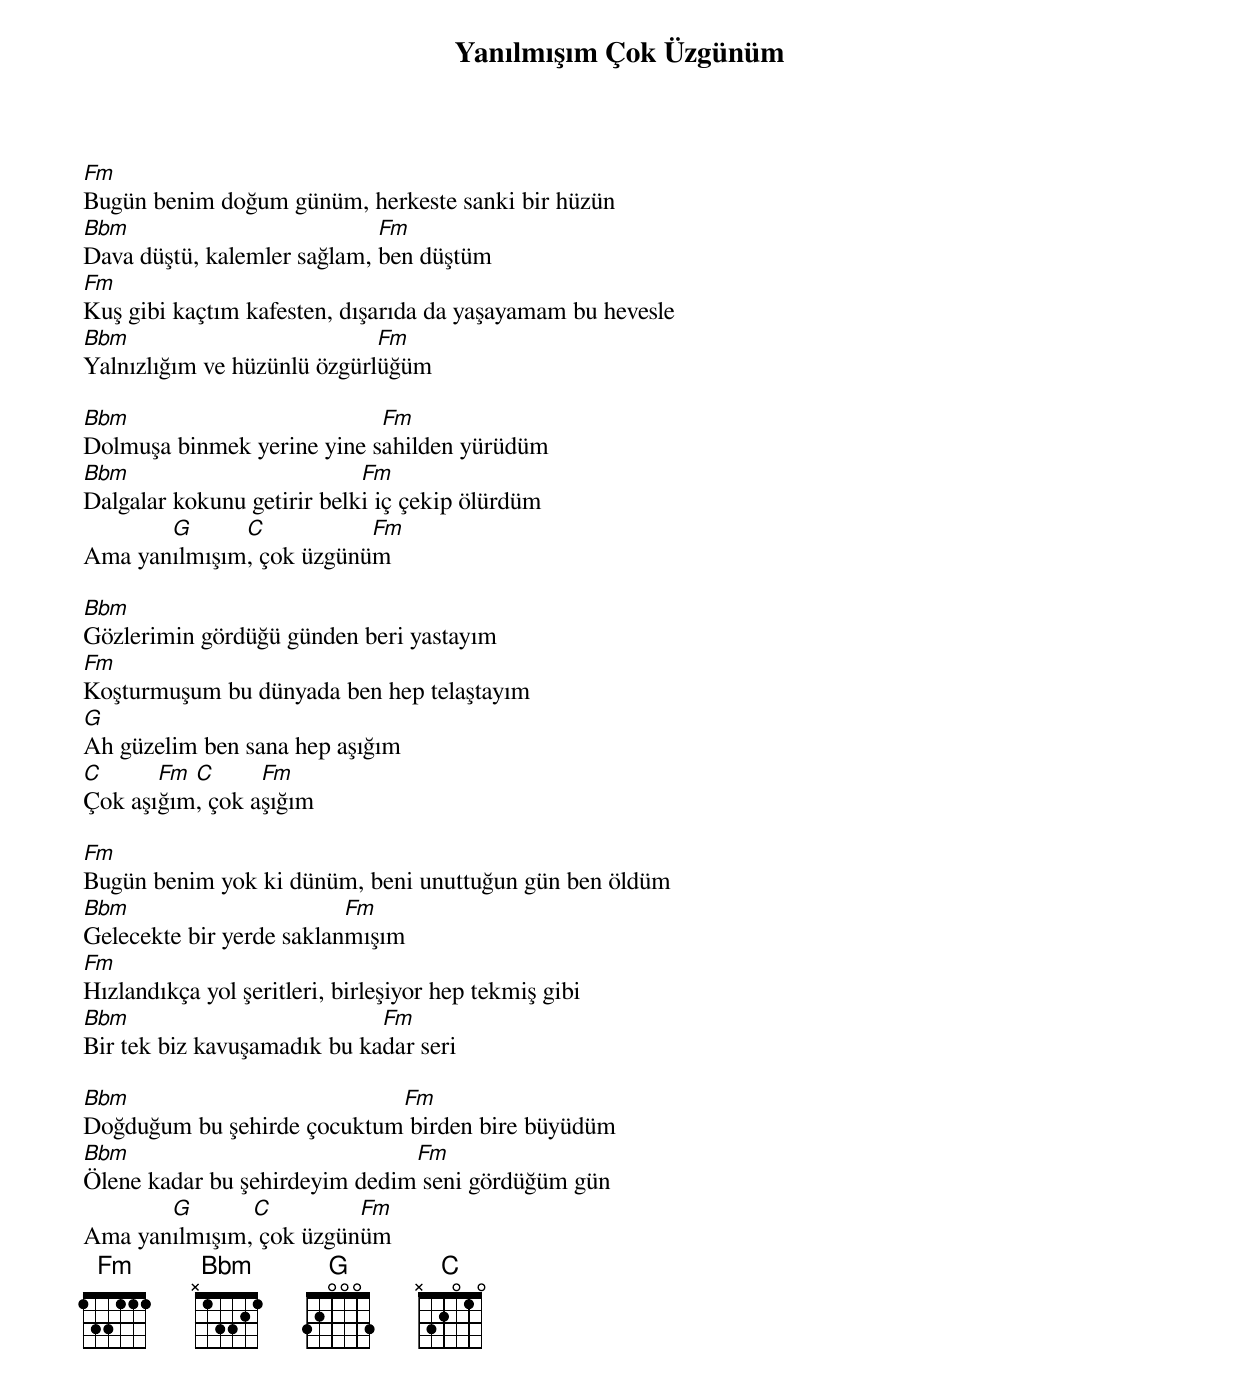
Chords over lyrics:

{title: Yanılmışım Çok Üzgünüm}
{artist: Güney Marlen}

Fm
Bugün benim doğum günüm, herkeste sanki bir hüzün
Bbm                          Fm
Dava düştü, kalemler sağlam, ben düştüm
Fm
Kuş gibi kaçtım kafesten, dışarıda da yaşayamam bu hevesle
Bbm                          Fm
Yalnızlığım ve hüzünlü özgürlüğüm

Bbm                         Fm
Dolmuşa binmek yerine yine sahilden yürüdüm
Bbm                         Fm
Dalgalar kokunu getirir belki iç çekip ölürdüm
       G      C           Fm
Ama yanılmışım, çok üzgünüm

Bbm
Gözlerimin gördüğü günden beri yastayım
Fm
Koşturmuşum bu dünyada ben hep telaştayım
G
Ah güzelim ben sana hep aşığım
C      Fm C      Fm
Çok aşığım, çok aşığım

Fm
Bugün benim yok ki dünüm, beni unuttuğun gün ben öldüm
Bbm                       Fm
Gelecekte bir yerde saklanmışım
Fm
Hızlandıkça yol şeritleri, birleşiyor hep tekmiş gibi
Bbm                          Fm
Bir tek biz kavuşamadık bu kadar seri

Bbm                         Fm
Doğduğum bu şehirde çocuktum birden bire büyüdüm
Bbm                            Fm
Ölene kadar bu şehirdeyim dedim seni gördüğüm gün
       G       C         Fm
Ama yanılmışım, çok üzgünüm
